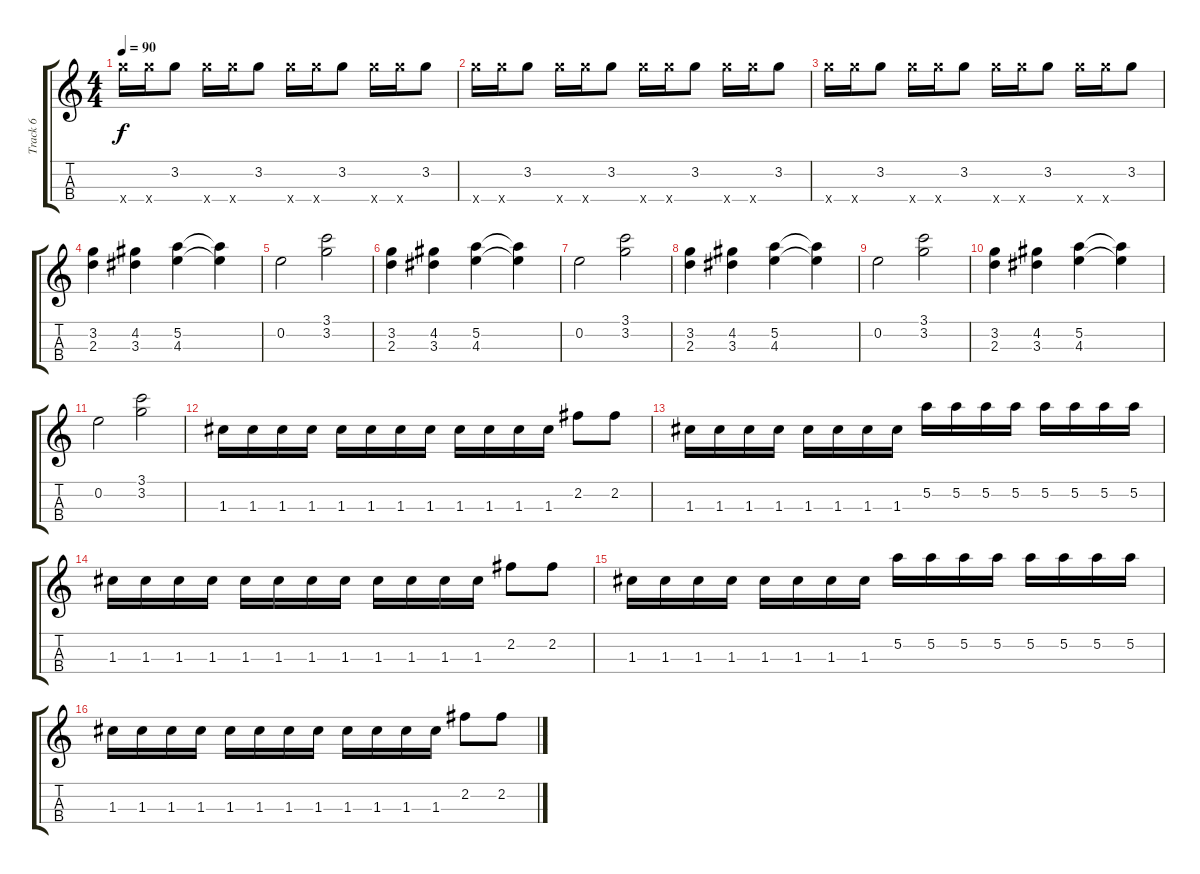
\track ("Track 6" "Track 6") {solo instrument acousticguitarnylon}
\staff {score tabs}
\tuning (A4 E4 C4 G4) {hide}
\ts (4 4)
\tempo 90
\clef g2
\ks c
0.4{x}.16{dy f} 0.4{x}.16 3.2.8 0.4{x}.16 0.4{x}.16 3.2.8 0.4{x}.16 0.4{x}.16 3.2.8 0.4{x}.16 0.4{x}.16 3.2.8 |
0.4{x}.16 0.4{x}.16 3.2.8 0.4{x}.16 0.4{x}.16 3.2.8 0.4{x}.16 0.4{x}.16 3.2.8 0.4{x}.16 0.4{x}.16 3.2.8 |
0.4{x}.16 0.4{x}.16 3.2.8 0.4{x}.16 0.4{x}.16 3.2.8 0.4{x}.16 0.4{x}.16 3.2.8 0.4{x}.16 0.4{x}.16 3.2.8 |
(3.2 2.3).4 (4.2 3.3).4 (5.2 4.3).4 (5.2{t} 4.3{t}).4 |
0.2.2 (3.1 3.2).2 |
(3.2 2.3).4 (4.2 3.3).4 (5.2 4.3).4 (5.2{t} 4.3{t}).4 |
0.2.2 (3.1 3.2).2 |
(3.2 2.3).4 (4.2 3.3).4 (5.2 4.3).4 (5.2{t} 4.3{t}).4 |
0.2.2 (3.1 3.2).2 |
(3.2 2.3).4 (4.2 3.3).4 (5.2 4.3).4 (5.2{t} 4.3{t}).4 |
0.2.2 (3.1 3.2).2 |
1.3.16 1.3.16 1.3.16 1.3.16 1.3.16 1.3.16 1.3.16 1.3.16 1.3.16 1.3.16 1.3.16 1.3.16 2.2.8 2.2.8 |
1.3.16 1.3.16 1.3.16 1.3.16 1.3.16 1.3.16 1.3.16 1.3.16 5.2.16 5.2.16 5.2.16 5.2.16 5.2.16 5.2.16 5.2.16 5.2.16 |
1.3.16 1.3.16 1.3.16 1.3.16 1.3.16 1.3.16 1.3.16 1.3.16 1.3.16 1.3.16 1.3.16 1.3.16 2.2.8 2.2.8 |
1.3.16 1.3.16 1.3.16 1.3.16 1.3.16 1.3.16 1.3.16 1.3.16 5.2.16 5.2.16 5.2.16 5.2.16 5.2.16 5.2.16 5.2.16 5.2.16 |
1.3.16 1.3.16 1.3.16 1.3.16 1.3.16 1.3.16 1.3.16 1.3.16 1.3.16 1.3.16 1.3.16 1.3.16 2.2.8 2.2.8
